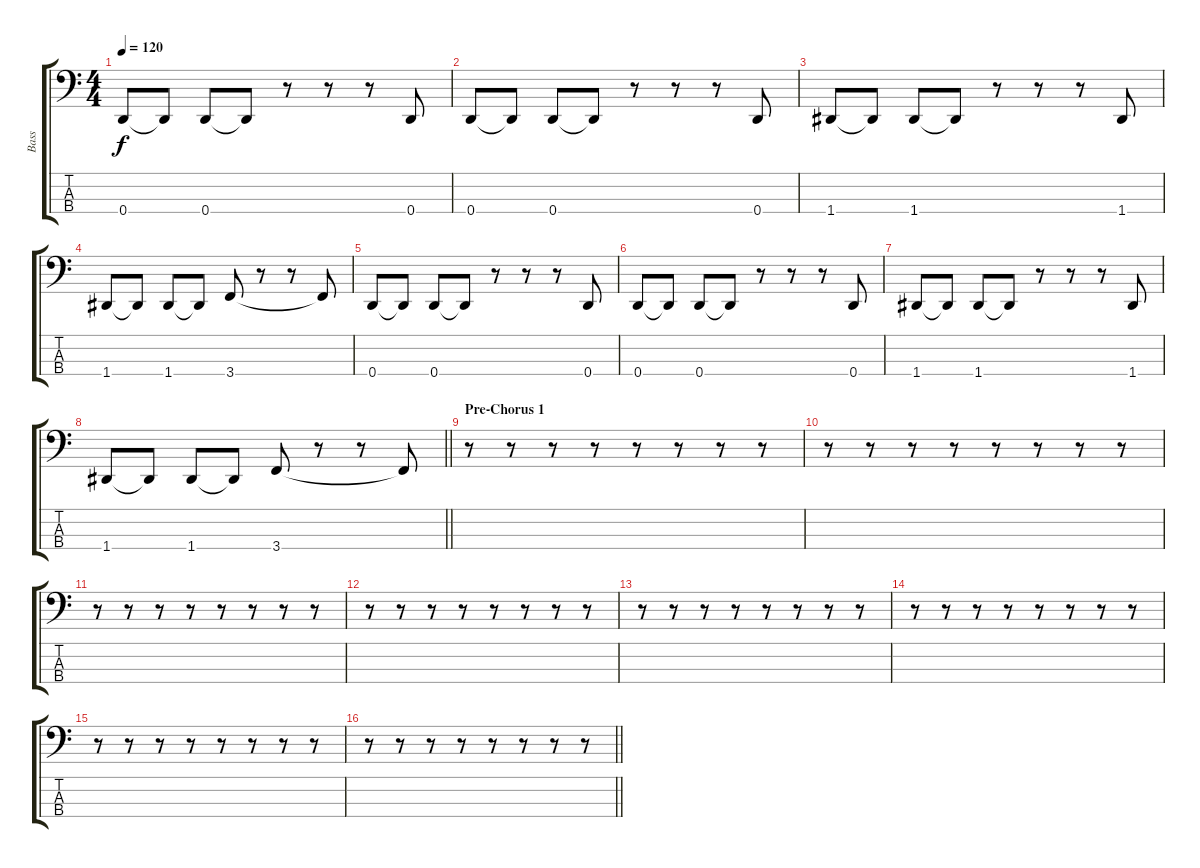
\track ("Bass" "Bass") {instrument electricbasspick}
\staff {score tabs}
\tuning (G2 D2 A1 D1) {hide}
\ts (4 4)
\tempo 120
\clef f4
\ks c
0.4.8{dy f} 0.4{t}.8 0.4.8 0.4{t}.8 r.8 r.8 r.8 0.4.8 |
0.4.8 0.4{t}.8 0.4.8 0.4{t}.8 r.8 r.8 r.8 0.4.8 |
1.4.8 1.4{t}.8 1.4.8 1.4{t}.8 r.8 r.8 r.8 1.4.8 |
1.4.8 1.4{t}.8 1.4.8 1.4{t}.8 3.4.8 r.8 r.8 3.4{t}.8 |
0.4.8 0.4{t}.8 0.4.8 0.4{t}.8 r.8 r.8 r.8 0.4.8 |
0.4.8 0.4{t}.8 0.4.8 0.4{t}.8 r.8 r.8 r.8 0.4.8 |
1.4.8 1.4{t}.8 1.4.8 1.4{t}.8 r.8 r.8 r.8 1.4.8 |
\barLineRight lightlight
1.4.8 1.4{t}.8 1.4.8 1.4{t}.8 3.4.8 r.8 r.8 3.4{t}.8 |
\section ("" "Pre-Chorus 1")
r.8 r.8 r.8 r.8 r.8 r.8 r.8 r.8 |
r.8 r.8 r.8 r.8 r.8 r.8 r.8 r.8 |
r.8 r.8 r.8 r.8 r.8 r.8 r.8 r.8 |
r.8 r.8 r.8 r.8 r.8 r.8 r.8 r.8 |
r.8 r.8 r.8 r.8 r.8 r.8 r.8 r.8 |
r.8 r.8 r.8 r.8 r.8 r.8 r.8 r.8 |
r.8 r.8 r.8 r.8 r.8 r.8 r.8 r.8 |
\barLineRight lightlight
r.8 r.8 r.8 r.8 r.8 r.8 r.8 r.8
